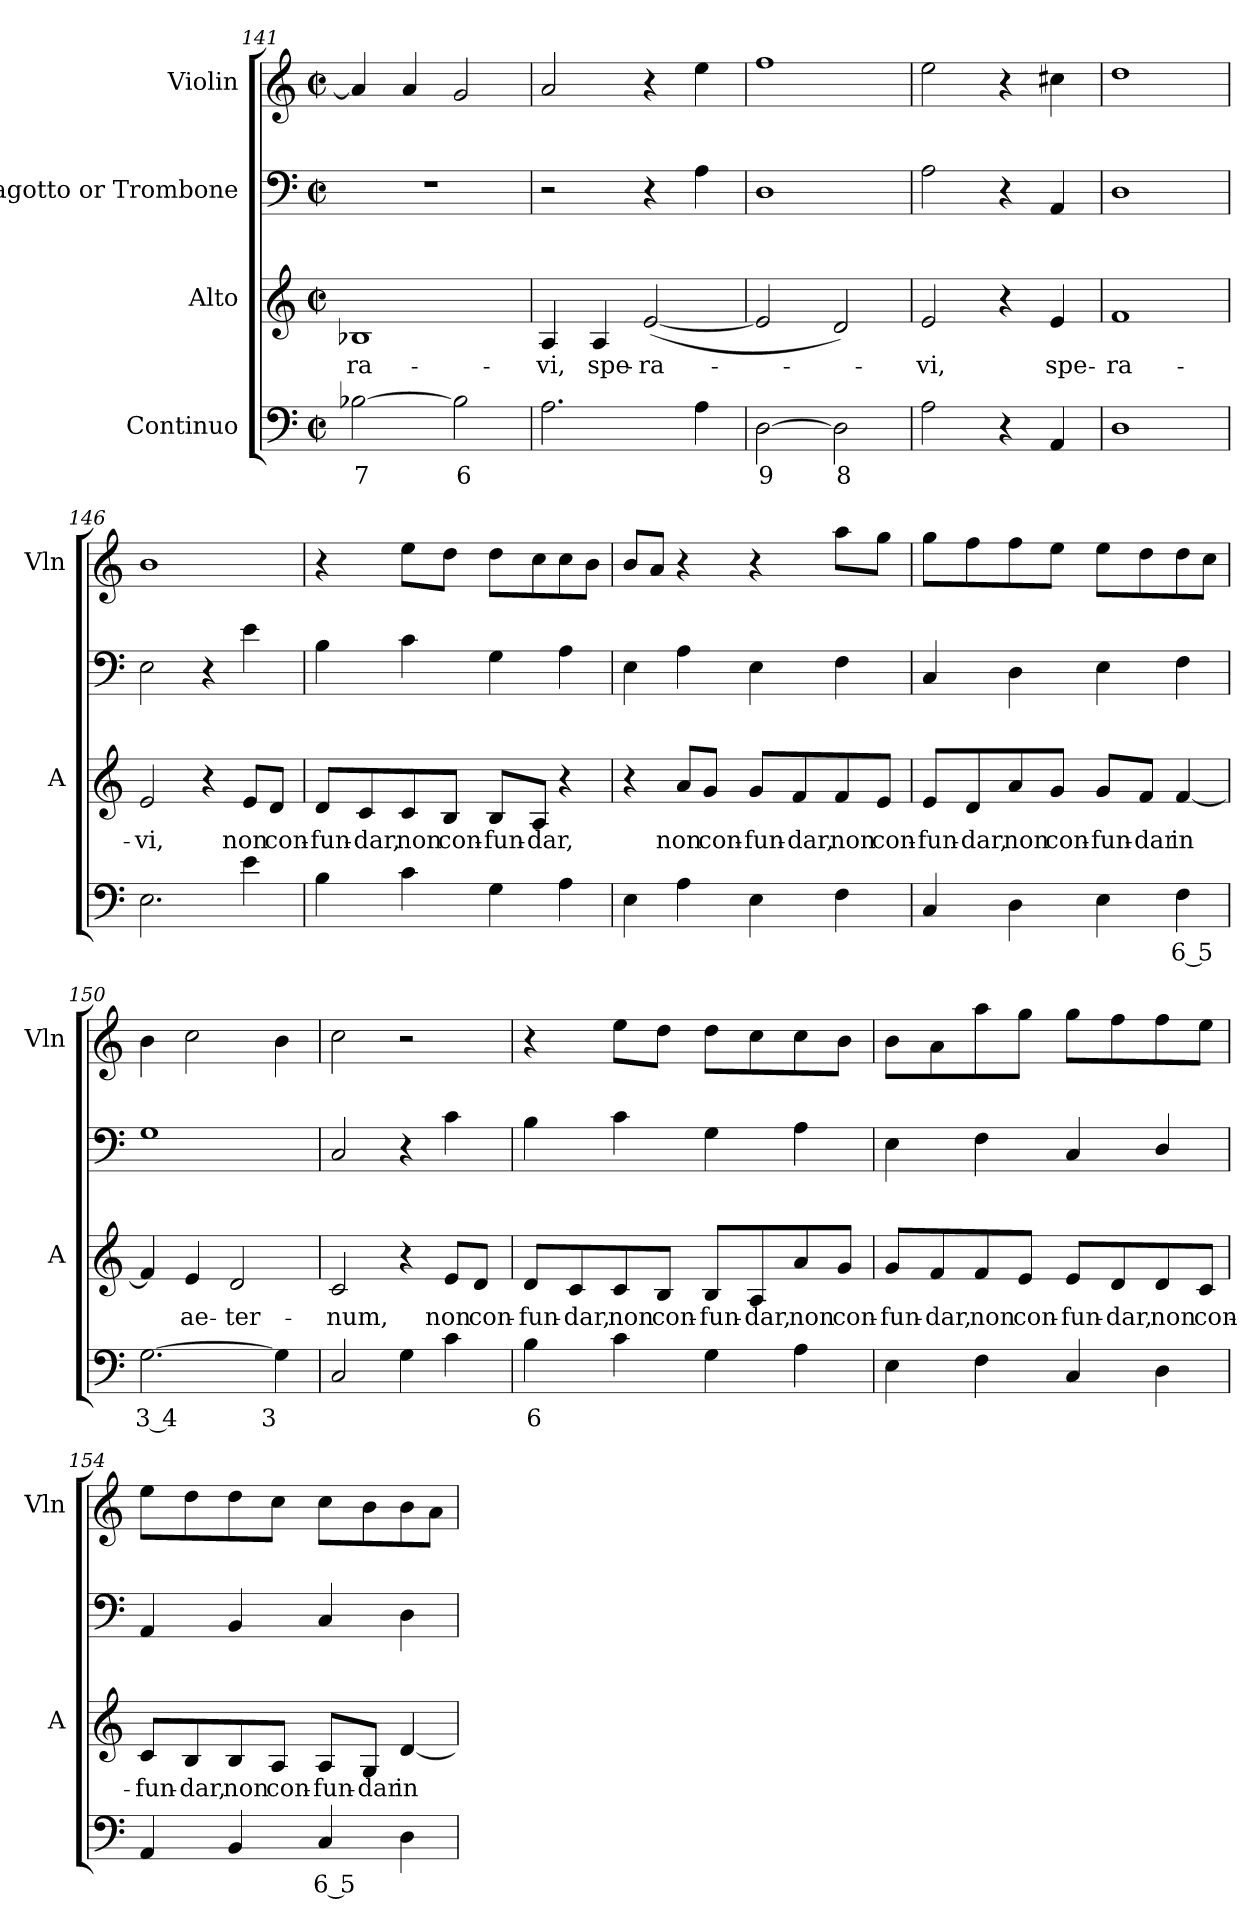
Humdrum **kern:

**kern	**text	**kern	**text	**kern	**kern
*part4	*part4	*part3	*part3	*part2	*part1
*staff4	*staff4	*staff3	*staff3	*staff2	*staff1
*I"Continuo	*	*I"Alto	*	*I"Fagotto or Trombone	*I"Violin
*	*	*I'A	*	*	*I'Vln
*clefF4	*	*clefG2	*	*clefF4	*clefG2
*k[]	*	*k[]	*	*k[]	*k[]
*C:	*	*C:	*	*C:	*C:
*M2/2	*	*M2/2	*	*M2/2	*M2/2
*met(c|)	*	*met(c|)	*	*met(c|)	*met(c|)
=141	=141	=141	=141	=141	=141
!	!LO:LY:b	!	!LO:LY:b	!	!
[2B-X	7	1B-X	-ra-	1r	4a]
.	.	.	.	.	4a
!	!LO:LY:b	!	!	!	!
2B-]	6	.	.	.	2g
!!LO:LB:g=z
=142	=142	=142	=142	=142	=142
!	!	!	!LO:LY:b	!	!
2.A	.	4A	-vi,	2r	2a
!	!	!	!LO:LY:b	!	!
.	.	4A	spe-	.	.
!	!	!	!LO:LY:b	!	!
.	.	(<[2e	-ra-	4r	4r
4A	.	.	.	4A	4ee
=143	=143	=143	=143	=143	=143
!	!LO:LY:b	!	!	!	!
[2D	9	2e]	.	1D	1ff
!	!LO:LY:b	!	!	!	!
2D]	8	2d)	.	.	.
=144	=144	=144	=144	=144	=144
!	!	!	!LO:LY:b	!	!
2A	.	2e	vi,	2A	2ee
4r	.	4r	.	4r	4r
!	!	!	!LO:LY:b	!	!
4AA	.	4e	spe-	4AA	4cc#X
=145	=145	=145	=145	=145	=145
!	!	!	!LO:LY:b	!	!
1D	.	1f	-ra-	1D	1dd
=146	=146	=146	=146	=146	=146
!	!	!	!LO:LY:b	!	!
2.E	.	2e	-vi,	2E	1b
.	.	4r	.	4r	.
!	!	!	!LO:LY:b	!	!
4e	.	8e/L	non	4e	.
!	!	!	!LO:LY:b	!	!
.	.	8d/J	con-	.	.
=147	=147	=147	=147	=147	=147
!	!	!	!LO:LY:b	!	!
4B	.	8d/L	-fun-	4B	4r
!	!	!	!LO:LY:b	!	!
.	.	8c/	-dar,	.	.
!	!	!	!LO:LY:b	!	!
4c	.	8c/	non	4c	8eeL
!	!	!	!LO:LY:b	!	!
.	.	8B/J	con-	.	8ddJ
!	!	!	!LO:LY:b	!	!
4G	.	8B/L	-fun-	4G	8ddL
!	!	!	!LO:LY:b	!	!
.	.	8A/J	-dar,	.	8cc
4A	.	4r	.	4A	8cc
.	.	.	.	.	8bJ
!!LO:LB:g=z
=148	=148	=148	=148	=148	=148
4E	.	4r	.	4E	8bL
.	.	.	.	.	8aJ
!	!	!	!LO:LY:b	!	!
4A	.	8a/L	non	4A	4r
!	!	!	!LO:LY:b	!	!
.	.	8g/J	con-	.	.
!	!	!	!LO:LY:b	!	!
4E	.	8g/L	-fun-	4E	4r
!	!	!	!LO:LY:b	!	!
.	.	8f/	-dar,	.	.
!	!	!	!LO:LY:b	!	!
4F	.	8f/	non	4F	8aaL
!	!	!	!LO:LY:b	!	!
.	.	8e/J	con-	.	8ggJ
=149	=149	=149	=149	=149	=149
!	!	!	!LO:LY:b	!	!
4C	.	8e/L	-fun-	4C	8ggL
!	!	!	!LO:LY:b	!	!
.	.	8d/	-dar,	.	8ff
!	!	!	!LO:LY:b	!	!
4D	.	8a/	non	4D	8ff
!	!	!	!LO:LY:b	!	!
.	.	8g/J	con-	.	8eeJ
!	!	!	!LO:LY:b	!	!
4E	.	8g/L	-fun-	4E	8eeL
!	!	!	!LO:LY:b	!	!
.	.	8f/J	-dar	.	8dd
!	!LO:LY:b	!	!LO:LY:b	!	!
4F	6 5	[4f	in	4F	8dd
.	.	.	.	.	8ccJ
=150	=150	=150	=150	=150	=150
!	!LO:LY:b	!	!	!	!
[2.G	3 4	4f]	.	1G	4b
!	!	!	!LO:LY:b	!	!
.	.	4e	ae-	.	2cc
!	!	!	!LO:LY:b	!	!
.	.	2d	-ter-	.	.
!	!LO:LY:b	!	!	!	!
4G]	3	.	.	.	4b
=151	=151	=151	=151	=151	=151
!	!	!	!LO:LY:b	!	!
2C	.	2c	-num,	2C	2cc
4G	.	4r	.	4r	2r
!	!	!	!LO:LY:b	!	!
4c	.	8e/L	non	4c	.
!	!	!	!LO:LY:b	!	!
.	.	8d/J	con-	.	.
!!LO:LB:g=z
=152	=152	=152	=152	=152	=152
!	!LO:LY:b	!	!LO:LY:b	!	!
4B	6	8d/L	-fun-	4B	4r
!	!	!	!LO:LY:b	!	!
.	.	8c/	-dar,	.	.
!	!	!	!LO:LY:b	!	!
4c	.	8c/	non	4c	8eeL
!	!	!	!LO:LY:b	!	!
.	.	8B/J	con-	.	8ddJ
!	!	!	!LO:LY:b	!	!
4G	.	8B/L	-fun-	4G	8ddL
!	!	!	!LO:LY:b	!	!
.	.	8A/	-dar,	.	8cc
!	!	!	!LO:LY:b	!	!
4A	.	8a/	non	4A	8cc
!	!	!	!LO:LY:b	!	!
.	.	8g/J	con-	.	8bJ
=153	=153	=153	=153	=153	=153
!	!	!	!LO:LY:b	!	!
4E	.	8g/L	-fun-	4E	8bL
!	!	!	!LO:LY:b	!	!
.	.	8f/	-dar,	.	8a
!	!	!	!LO:LY:b	!	!
4F	.	8f/	non	4F	8aa
!	!	!	!LO:LY:b	!	!
.	.	8e/J	con-	.	8ggJ
!	!	!	!LO:LY:b	!	!
4C	.	8e/L	-fun-	4C	8ggL
!	!	!	!LO:LY:b	!	!
.	.	8d/	-dar,	.	8ff
!	!	!	!LO:LY:b	!	!
4D	.	8d/	non	4D/	8ff
!	!	!	!LO:LY:b	!	!
.	.	8c/J	con-	.	8eeJ
=154	=154	=154	=154	=154	=154
!	!	!	!LO:LY:b	!	!
4AA	.	8c/L	-fun-	4AA	8eeL
!	!	!	!LO:LY:b	!	!
.	.	8B/	-dar,	.	8dd
!	!	!	!LO:LY:b	!	!
4BB	.	8B/	non	4BB	8dd
!	!	!	!LO:LY:b	!	!
.	.	8A/J	con-	.	8ccJ
!	!LO:LY:b	!	!LO:LY:b	!	!
4C	6 5	8A/L	-fun-	4C	8ccL
!	!	!	!LO:LY:b	!	!
.	.	8G/J	-dar	.	8b
!	!	!	!LO:LY:b	!	!
4D	.	[4d	in	4D	8b
.	.	.	.	.	8aJ
=	=	=	=	=	=
*-	*-	*-	*-	*-	*-
